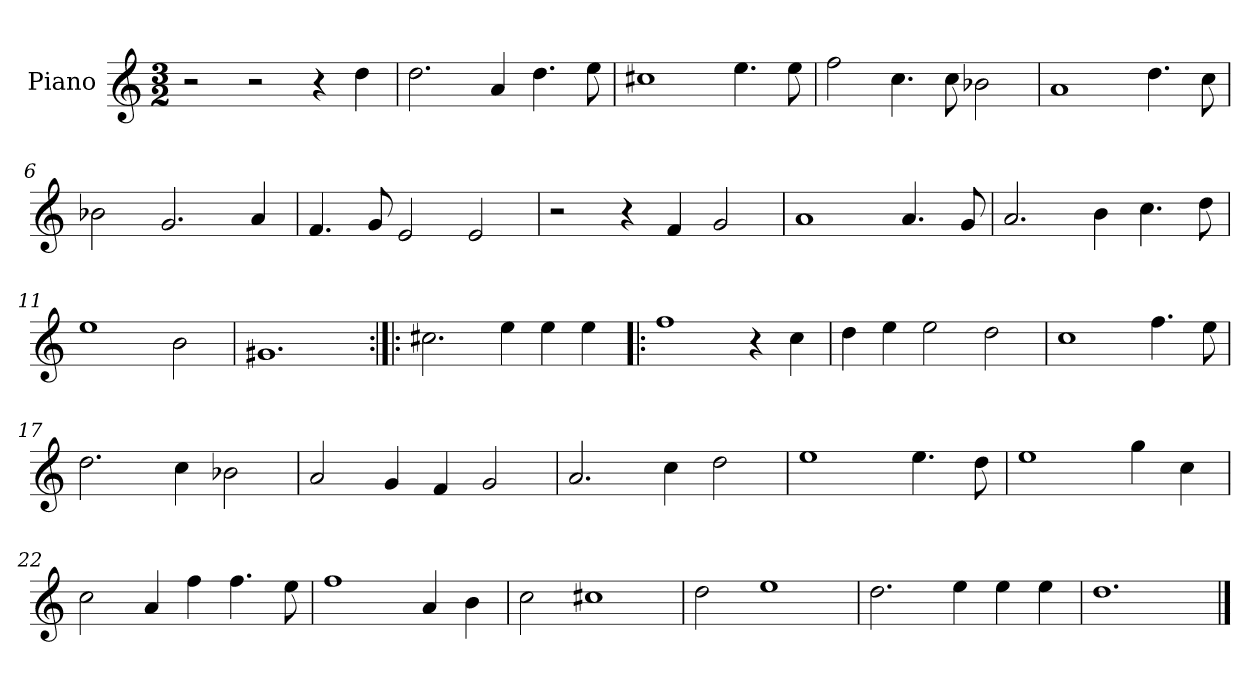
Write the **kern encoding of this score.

**kern
*part1
*staff1
*I"Piano
*I'Pno.
*clefG2
*k[]
*M3/2
=1
2r
2r
4r
4dd\
=2
2.dd\
4a/
4.dd\
8ee\
=3
1cc#X
4.ee\
8ee\
=4
2ff\
4.cc\
8cc\
2b-X\
=5
1a
4.dd\
8cc\
=6
2b-X\
2.g/
4a/
=7
4.f/
8g/
2e/
2e/
=8
2r
4r
4f/
2g/
=9
1a
4.a/
8g/
=10
2.a/
4b\
4.cc\
8dd\
=11
1ee
2b\
=12
1.g#X
=13:|!|:
2.cc#X\
4ee\
4ee\
4ee\
=14!|:
1ff
4r
4cc\
=15
4dd\
4ee\
2ee\
2dd\
=16
1cc
4.ff\
8ee\
=17
2.dd\
4cc\
2b-X\
=18
2a/
4g/
4f/
2g/
=19
2.a/
4cc\
2dd\
=20
1ee
4.ee\
8dd\
=21
1ee
4gg\
4cc\
=22
2cc\
4a/
4ff\
4.ff\
8ee\
=23
1ff
4a/
4b\
=24
2cc\
1cc#X
=25
2dd\
1ee
=26
2.dd\
4ee\
4ee\
4ee\
=27
1.dd
==
*-
